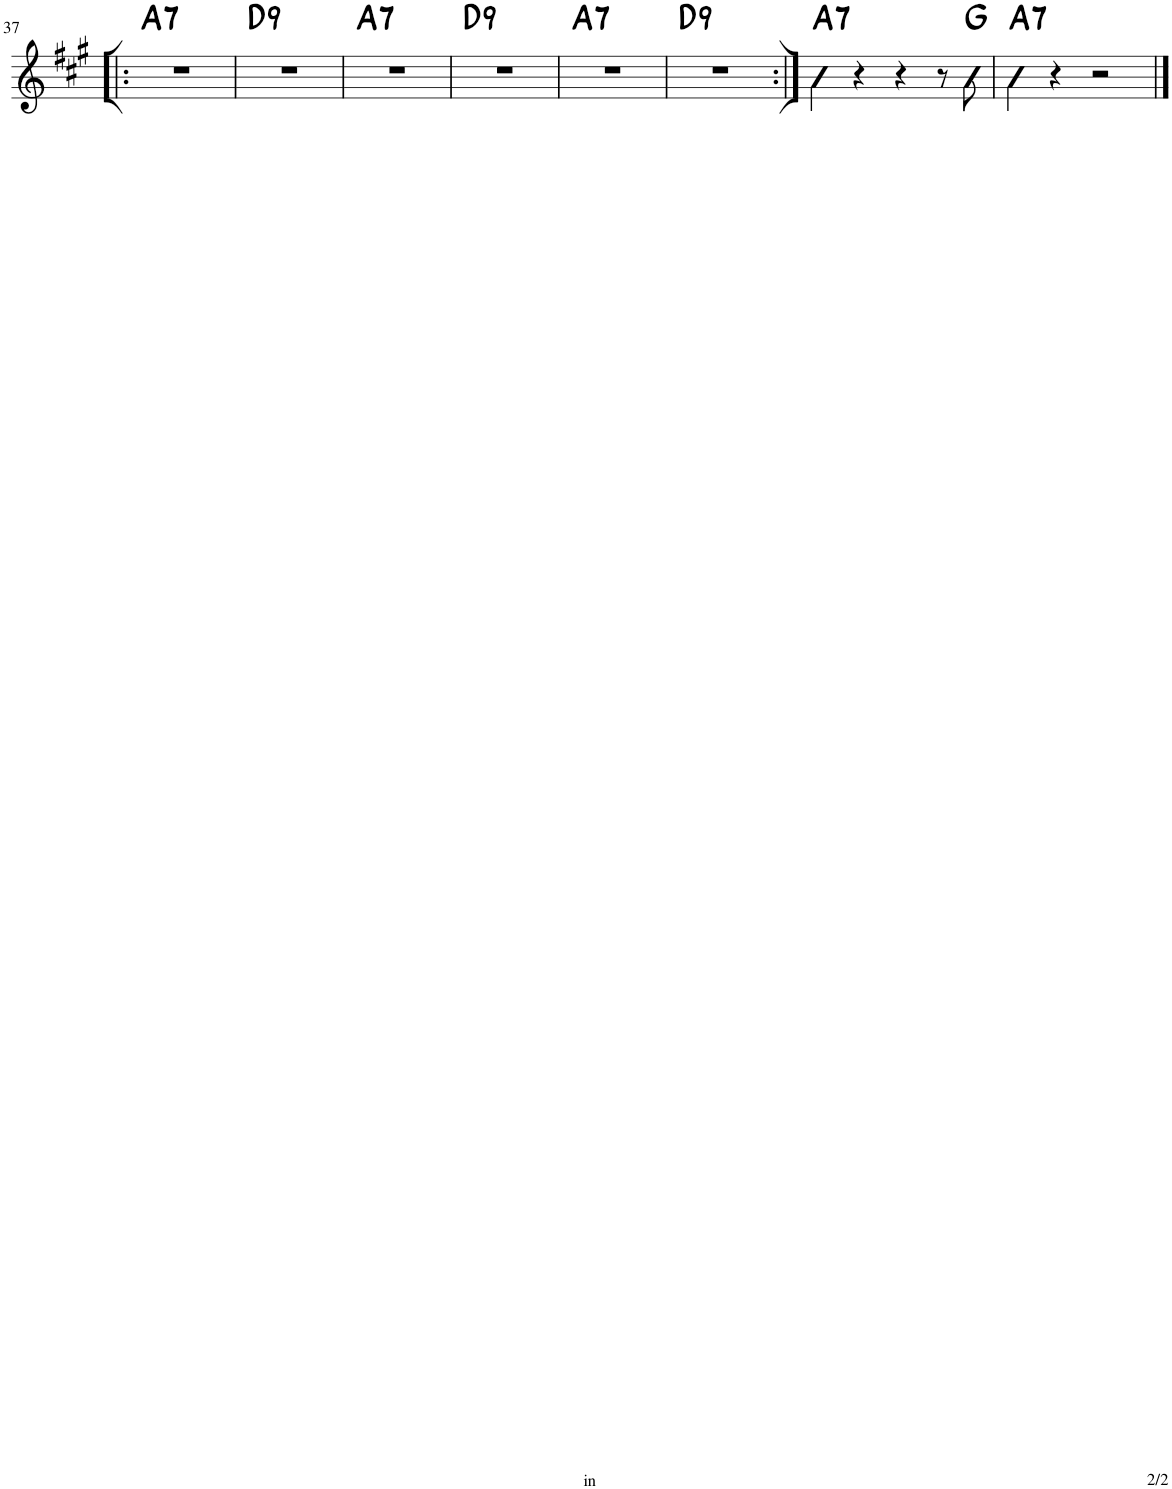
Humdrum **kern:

**kern	**harte
*part1	*part1
*staff1	*
*I"Piano	*
*I'Pno.	*
!!LO:PB:g=z
*clefG2	*
*k[f#c#g#]	*
*M4/4	*
=37!|:	=37!|:
!	!LO:H:kt=7
1r	A:7
=38	=38
!	!LO:H:kt=9
1r	D:9
=39	=39
!	!LO:H:kt=7
1r	A:7
=40	=40
!	!LO:H:kt=9
1r	D:9
=41	=41
!	!LO:H:kt=7
1r	A:7
=42	=42
!	!LO:H:kt=9
1r	D:9
=43:|!	=43:|!
!	!LO:H:kt=7
4a\	A:7
4r	.
4r	.
8r	.
8cc#\	G:maj
=44	=44
!	!LO:H:kt=7
4dd\	A:7
4r	.
2r	.
==	==
*-	*-
